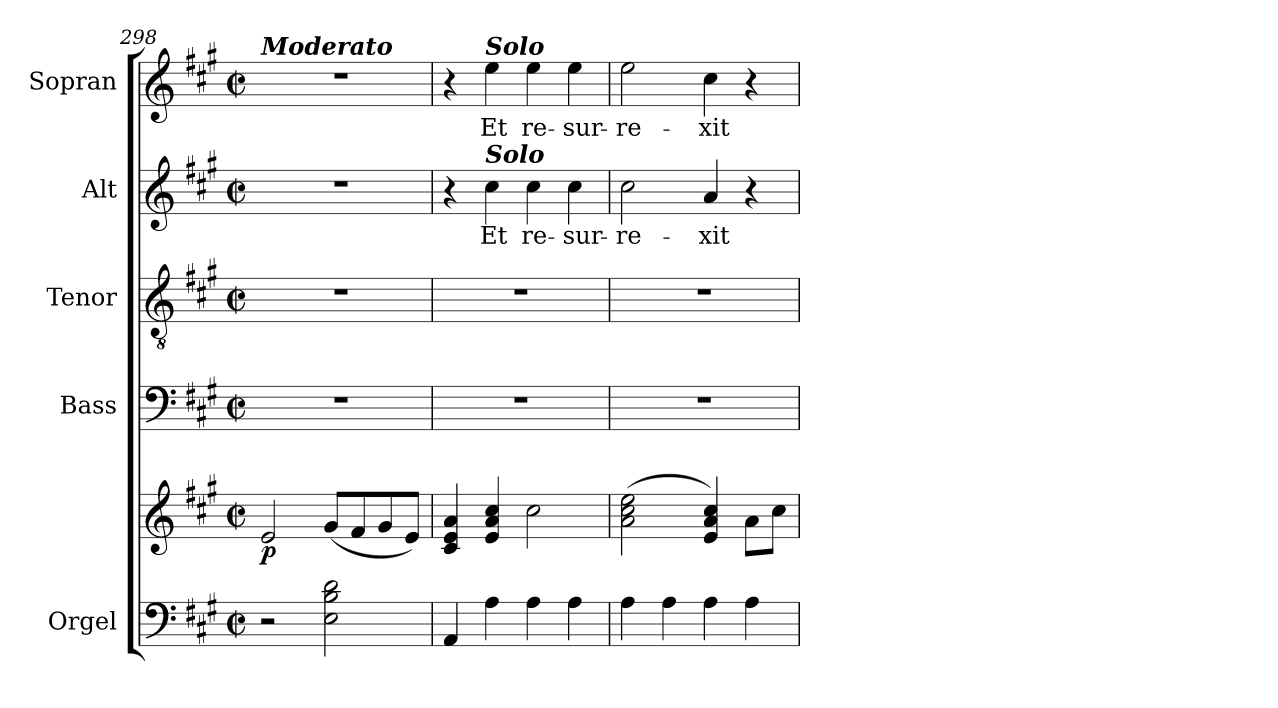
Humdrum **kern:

**kern	**kern	**dynam	**kern	**kern	**kern	**text	**kern	**text
*part5	*part5	*part5	*part4	*part3	*part2	*part2	*part1	*part1
*staff6	*staff5	*staff5/6	*staff4	*staff3	*staff2	*staff2	*staff1	*staff1
*I"Orgel	*	*	*I"Bass	*I"Tenor	*I"Alt	*	*I"Sopran	*
*I'Org.	*	*	*I'B.	*I'T.	*I'A.	*	*I'S.	*
!!LO:LB:g=z
*clefF4	*clefG2	*	*clefF4	*clefGv2	*clefG2	*	*clefG2	*
*k[f#c#g#]	*k[f#c#g#]	*	*k[f#c#g#]	*k[f#c#g#]	*k[f#c#g#]	*	*k[f#c#g#]	*
*A:	*A:	*	*A:	*A:	*A:	*	*A:	*
*M2/2	*M2/2	*	*M2/2	*M2/2	*M2/2	*	*M2/2	*
*met(c|)	*met(c|)	*	*met(c|)	*met(c|)	*met(c|)	*	*met(c|)	*
=298	=298	=298	=298	=298	=298	=298	=298	=298
!	!	!	!	!	!	!	!LO:TX:a:Bi:t=Moderato	!
!	!	!LO:DY:b	!	!	!	!	!	!
2r	2e/	p	1r	1r	1r	.	1r	.
2E\ 2B\ 2d\	(<8g#/L	.	.	.	.	.	.	.
.	8f#/	.	.	.	.	.	.	.
.	8g#/	.	.	.	.	.	.	.
.	8e/J)	.	.	.	.	.	.	.
=299	=299	=299	=299	=299	=299	=299	=299	=299
4AA/	4c#/ 4e/ 4a/	.	1r	1r	4r	.	4r	.
!	!	!	!	!	!	!	!LO:TX:a:Bi:t=Solo	!
!	!	!	!	!	!LO:TX:a:Bi:t=Solo	!	!	!
!	!	!	!	!	!	!LO:LY:b	!	!LO:LY:b
4A\	4e/ 4a/ 4cc#/	.	.	.	4cc#\	Et	4ee\	Et
!	!	!	!	!	!	!LO:LY:b	!	!LO:LY:b
4A\	2cc#\	.	.	.	4cc#\	re-	4ee\	re-
!	!	!	!	!	!	!LO:LY:b	!	!LO:LY:b
4A\	.	.	.	.	4cc#\	-sur-	4ee\	-sur-
=300	=300	=300	=300	=300	=300	=300	=300	=300
!	!	!	!	!	!	!LO:LY:b	!	!LO:LY:b
4A\	(>2a\ 2cc#\ 2ee\	.	1r	1r	2cc#\	-re-	2ee\	-re-
4A\	.	.	.	.	.	.	.	.
!	!	!	!	!	!	!LO:LY:b	!	!LO:LY:b
4A\	4e/ 4a/ 4cc#/)	.	.	.	4a/	-xit	4cc#\	-xit
4A\	8a\L	.	.	.	4r	.	4r	.
.	8cc#\J	.	.	.	.	.	.	.
=	=	=	=	=	=	=	=	=
*-	*-	*-	*-	*-	*-	*-	*-	*-
